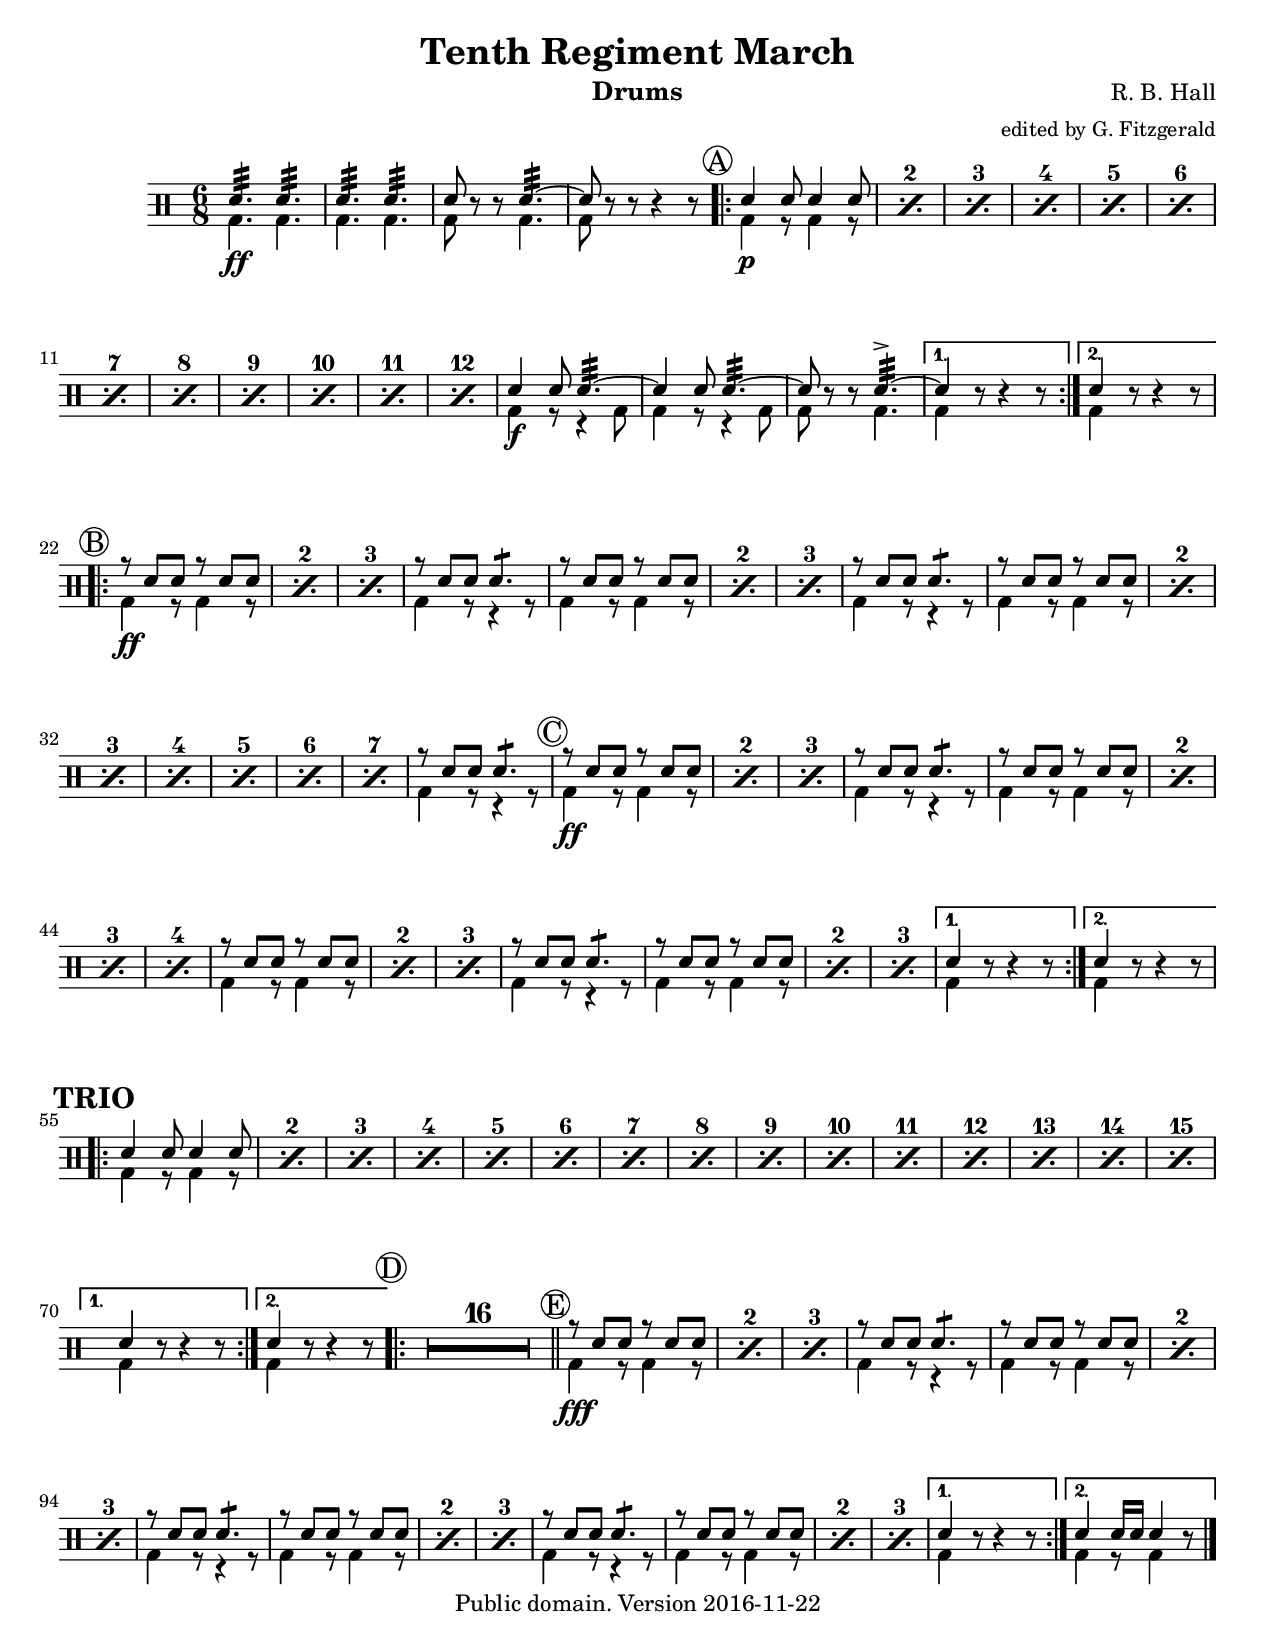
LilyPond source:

\version "2.18.2"
\include "TenthRegiment.ly"

\paper {
  #(set-paper-size "letter")
  ragged-last-bottom = ##f
  ragged-bottom = ##f
}

\header {
  instrument = "Drums"
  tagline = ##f
}

\score {
  \new DrumStaff  { 
    \set Score.skipBars = ##t
    \set countPercentRepeats = ##t

    \set Staff.midiInstrument = "synth drum" 
    \time 6/8
    \clef treble
    
    << \rehearsalMarks 
       \drumSnareBass >>
  }
  
  \layout { }
  \midi {
    \context {
      \Score
      tempoWholesPerMinute = #(ly:make-moment 180 4)
    }
 }
}
